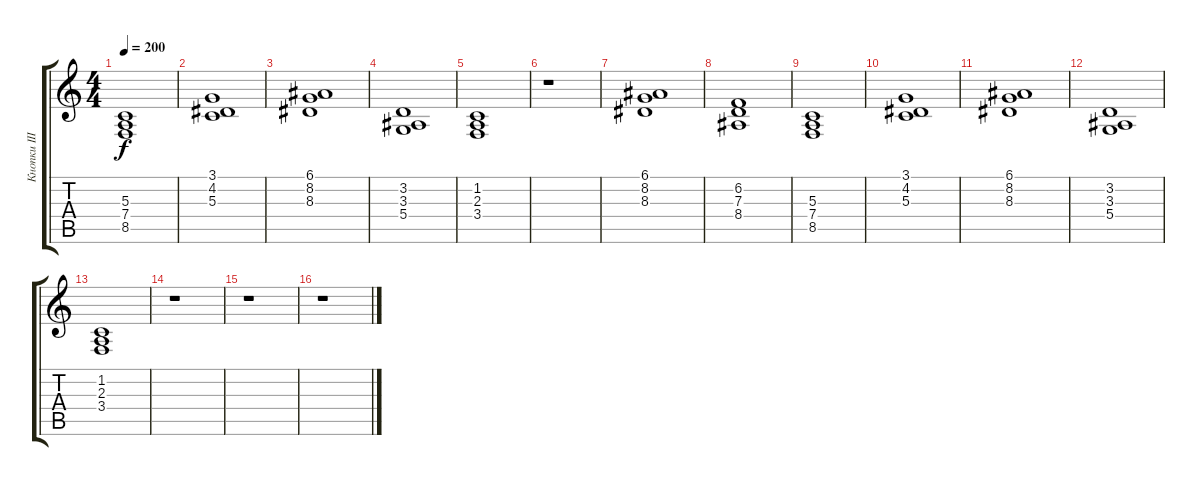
\track ("Кнопки III" "Кнопки III") {instrument choiraahs}
\staff {score tabs}
\tuning (E4 B3 G3 D3 A2 E2) {hide}
\ts (4 4)
\tempo 200
\clef g2
\ks c
(5.3 7.4 8.5).1{dy f} |
(3.1 4.2 5.3).1 |
(6.1 8.2 8.3).1 |
(3.2 3.3 5.4).1 |
(1.2 2.3 3.4).1 |
r.1 |
(6.1 8.2 8.3).1 |
(6.2 7.3 8.4).1 |
(5.3 7.4 8.5).1 |
(3.1 4.2 5.3).1 |
(6.1 8.2 8.3).1 |
(3.2 3.3 5.4).1 |
(1.2 2.3 3.4).1 |
r.1 |
r.1 |
r.1
